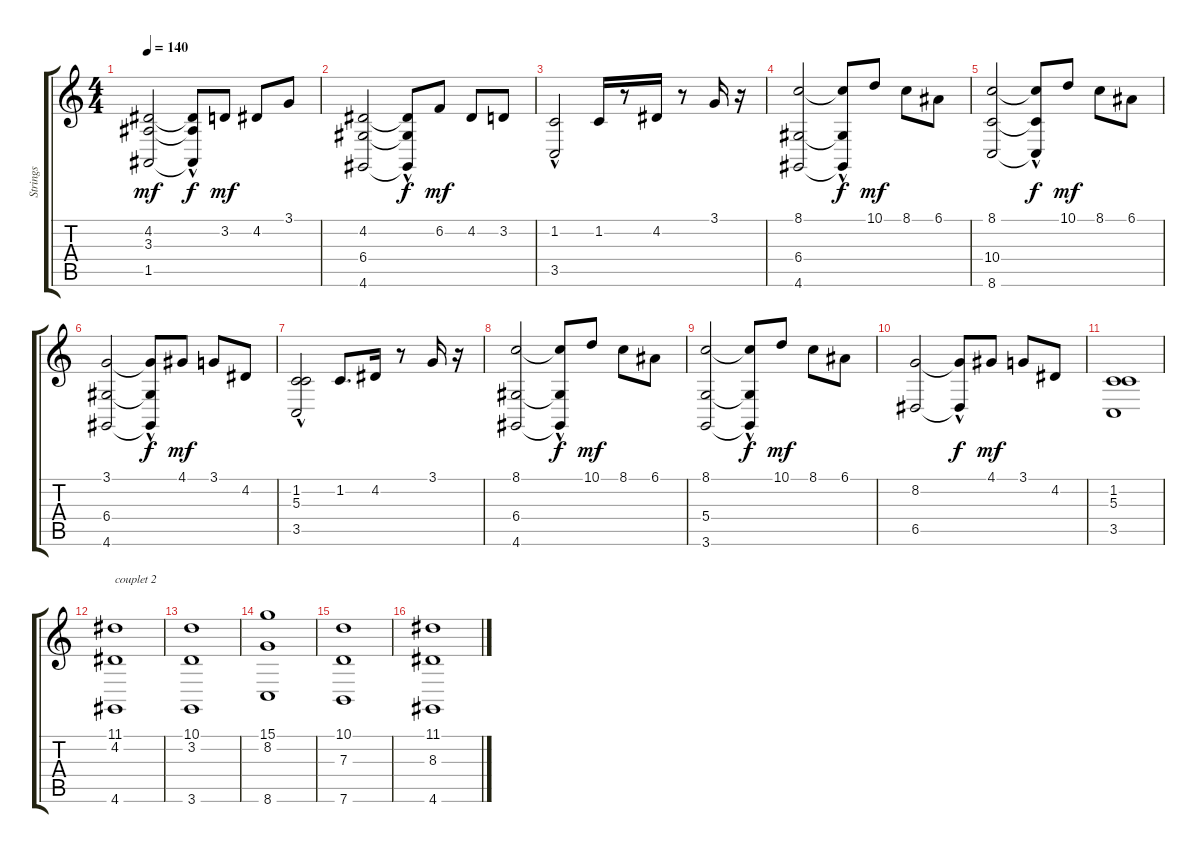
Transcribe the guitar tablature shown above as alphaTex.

\track ("Strings" "Strings") {instrument stringensemble1}
\staff {score tabs}
\tuning (E4 B3 G3 D3 A2 E2) {hide}
\ts (4 4)
\tempo 140
\clef g2
\ks c
(4.2 3.3 1.5).2{dy mf} (4.2{hac t} 3.3{t} 1.5{t}).8{dy f} 3.2.8{dy mf} 4.2.8 3.1.8 |
(4.2 6.4 4.6).2 (4.2{hac t} 6.4{t} 4.6{t}).8{dy f} 6.2.8{dy mf} 4.2.8 3.2.8 |
(1.2{hac} 3.5{hac}).2 1.2.16 r.8 4.2.16 r.8 3.1.16 r.16 |
(8.1 6.4 4.6).2 (8.1{hac t} 6.4{t} 4.6{t}).8{dy f} 10.1.8{dy mf} 8.1.8 6.1.8 |
(8.1 10.4 8.6).2 (8.1{hac t} 10.4{t} 8.6{t}).8{dy f} 10.1.8{dy mf} 8.1.8 6.1.8 |
(3.1 6.4 4.6).2 (3.1{hac t} 6.4{t} 4.6{t}).8{dy f} 4.1.8{dy mf} 3.1.8 4.2.8 |
(1.2{hac} 5.3{hac} 3.5{hac}).2 1.2.8{d} 4.2.16 r.8 3.1.16 r.16 |
(8.1 6.4 4.6).2 (8.1{hac t} 6.4{t} 4.6{t}).8{dy f} 10.1.8{dy mf} 8.1.8 6.1.8 |
(8.1 5.4 3.6).2 (8.1{hac t} 5.4{t} 3.6{t}).8{dy f} 10.1.8{dy mf} 8.1.8 6.1.8 |
(8.2 6.5).2 (8.2{hac t} 6.5{t}).8{dy f} 4.1.8{dy mf} 3.1.8 4.2.8 |
(1.2 5.3 3.5).1 |
(11.1 4.2 4.6).1{txt "couplet 2"} |
(10.1 3.2 3.6).1 |
(15.1 8.2 8.6).1 |
(10.1 7.3 7.6).1 |
(11.1 8.3 4.6).1
